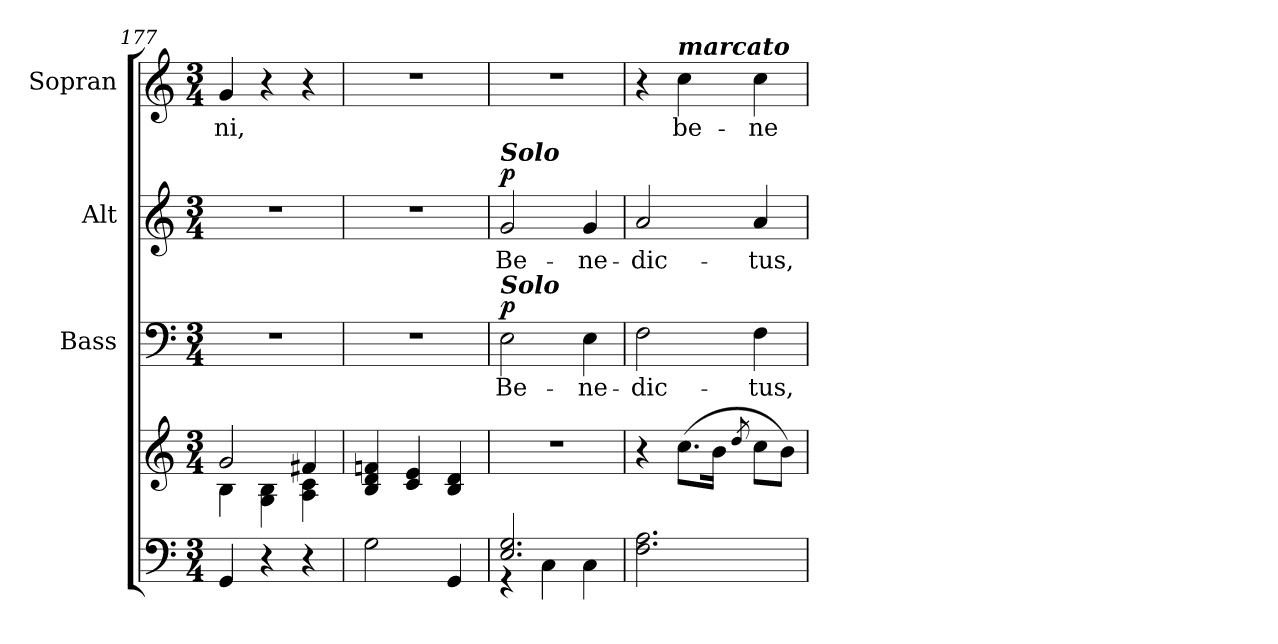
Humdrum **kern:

**kern	**kern	**kern	**text	**dynam	**kern	**text	**dynam	**kern	**text
*part4	*part4	*part3	*part3	*part3	*part2	*part2	*part2	*part1	*part1
*staff5	*staff4	*staff3	*staff3	*staff3	*staff2	*staff2	*staff2	*staff1	*staff1
*	*	*I"Bass	*	*	*I"Alt	*	*	*I"Sopran	*
*	*	*I'B.	*	*	*I'A.	*	*	*I'S.	*
*clefF4	*clefG2	*clefF4	*	*	*clefG2	*	*	*clefG2	*
*k[]	*k[]	*k[]	*	*	*k[]	*	*	*k[]	*
*C:	*C:	*C:	*	*	*C:	*	*	*C:	*
*M3/4	*M3/4	*M3/4	*	*	*M3/4	*	*	*M3/4	*
=177	=177	=177	=177	=177	=177	=177	=177	=177	=177
*	*^	*	*	*	*	*	*	*	*
!	!	!	!	!	!	!	!	!	!	!LO:LY:b
4GG/	2g/	4B\	2.r	.	.	2.r	.	.	4g/	-ni,
4r	.	4G\ 4B\	.	.	.	.	.	.	4r	.
4r	4f#X/	4A\ 4c\	.	.	.	.	.	.	4r	.
*	*v	*v	*	*	*	*	*	*	*	*
=178	=178	=178	=178	=178	=178	=178	=178	=178	=178
2G\	4B/ 4d/ 4fn/	2.r	.	.	2.r	.	.	2.r	.
.	4c/ 4e/	.	.	.	.	.	.	.	.
4GG/	4B/ 4d/	.	.	.	.	.	.	.	.
=179	=179	=179	=179	=179	=179	=179	=179	=179	=179
*^	*	*	*	*	*	*	*	*	*
!	!	!	!	!	!	!LO:TX:a:Bi:t=Solo	!	!	!	!
!	!	!	!LO:TX:a:Bi:t=Solo	!	!	!	!	!	!	!
!	!	!	!	!LO:LY:b	!LO:DY:a	!	!LO:LY:b	!LO:DY:a	!	!
2.E/ 2.G/	4rGG	2.r	2E\	Be-	p	2g/	Be-	p	2.r	.
.	4C\	.	.	.	.	.	.	.	.	.
!	!	!	!	!LO:LY:b	!	!	!LO:LY:b	!	!	!
.	4C\	.	4E\	-ne-	.	4g/	-ne-	.	.	.
=180	=180	=180	=180	=180	=180	=180	=180	=180	=180	=180
!	!	!	!	!LO:LY:b	!	!	!LO:LY:b	!	!	!
*v	*v	*	*	*	*	*	*	*	*	*
2.F\ 2.A\	4r	2F\	-dic-	.	2a/	-dic-	.	4r	.
!	!	!	!	!	!	!	!	!LO:TX:a:Bi:t=marcato	!
!	!	!	!	!	!	!	!	!	!LO:LY:b
.	(>8.cc\L	.	.	.	.	.	.	4cc\	be-
.	16b\Jk	.	.	.	.	.	.	.	.
.	8qdd/	.	.	.	.	.	.	.	.
!	!	!	!LO:LY:b	!	!	!LO:LY:b	!	!	!LO:LY:b
.	8cc\L	4F\	-tus,	.	4a/	-tus,	.	4cc\	-ne-
.	8b\J)	.	.	.	.	.	.	.	.
=	=	=	=	=	=	=	=	=	=
*-	*-	*-	*-	*-	*-	*-	*-	*-	*-
